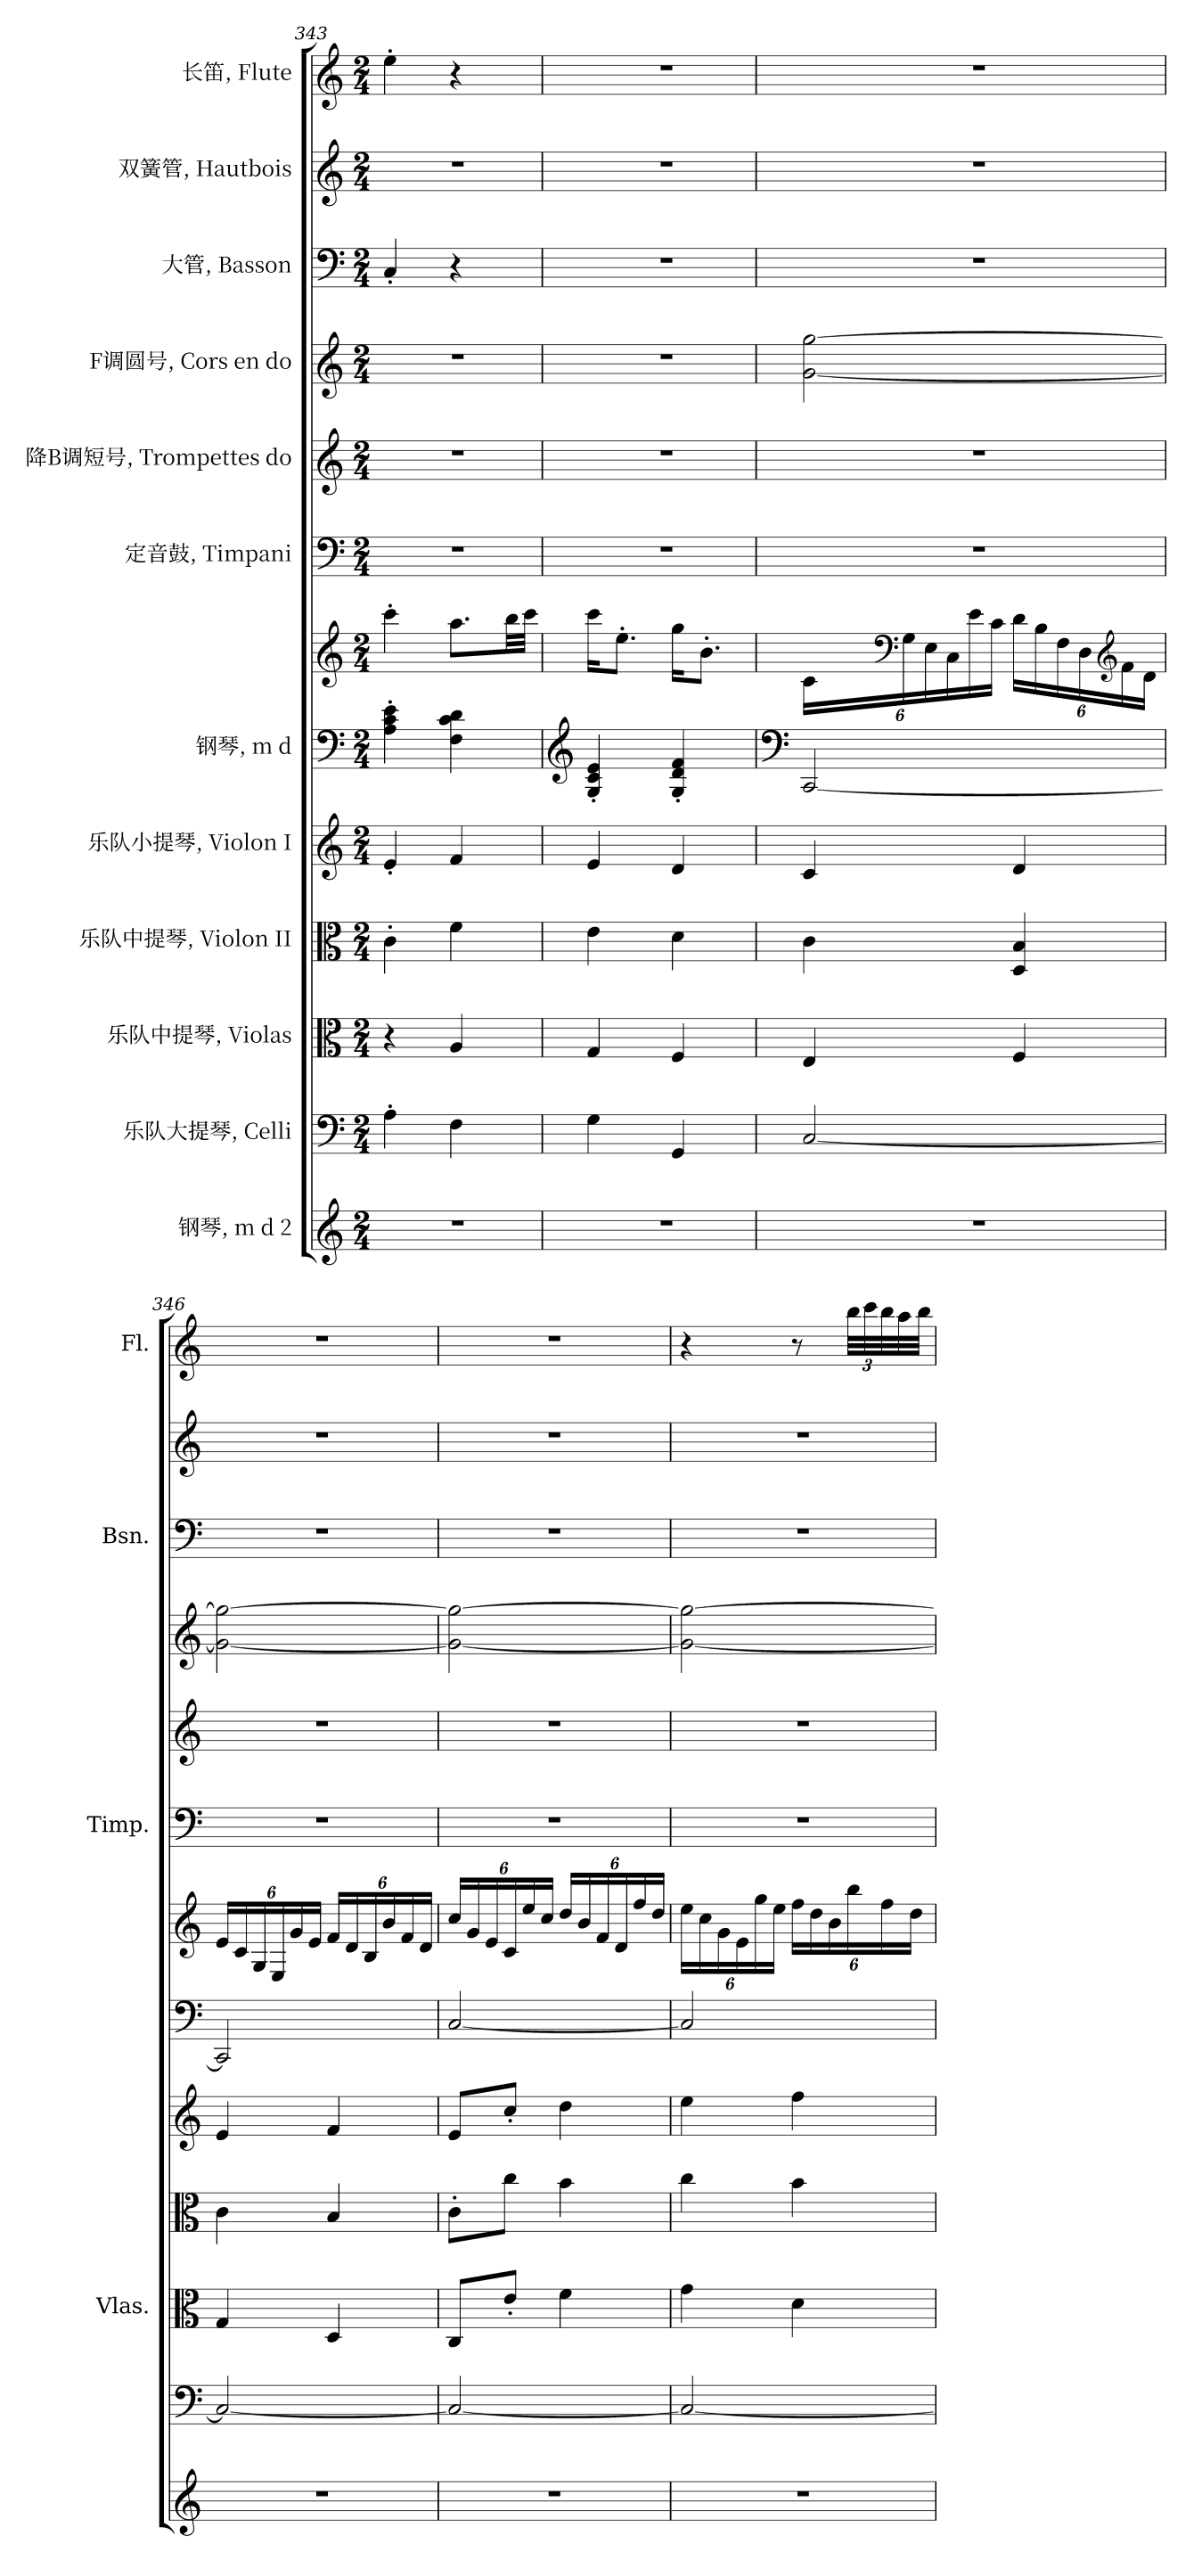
**kern	**kern	**kern	**kern	**kern	**kern	**kern	**kern	**kern	**kern	**kern	**kern	**kern
*part12	*part11	*part10	*part9	*part8	*part7	*part7	*part6	*part5	*part4	*part3	*part2	*part1
*staff13	*staff12	*staff11	*staff10	*staff9	*staff8	*staff7	*staff6	*staff5	*staff4	*staff3	*staff2	*staff1
*I"钢琴, m d 2	*I"乐队大提琴, Celli	*I"乐队中提琴, Violas	*I"乐队中提琴, Violon II	*I"乐队小提琴, Violon I	*I"钢琴, m d	*	*I"定音鼓, Timpani	*I"降B调短号, Trompettes do	*I"F调圆号, Cors en do	*I"大管, Basson	*I"双簧管, Hautbois	*I"长笛, Flute
*	*	*I'Vlas.	*	*	*	*	*I'Timp.	*	*	*I'Bsn.	*	*I'Fl.
*clefG2	*clefF4	*clefC3	*clefC3	*clefG2	*clefF4	*clefG2	*clefF4	*clefG2	*clefG2	*clefF4	*clefG2	*clefG2
*	*	*	*	*	*	*	*	*ITrd1c2	*ITrd4c7	*	*	*
*k[]	*k[]	*k[]	*k[]	*k[]	*k[]	*k[]	*k[]	*k[b-e-]	*k[b-]	*k[]	*k[]	*k[]
*M2/4	*M2/4	*M2/4	*M2/4	*M2/4	*M2/4	*M2/4	*M2/4	*M2/4	*M2/4	*M2/4	*M2/4	*M2/4
=343	=343	=343	=343	=343	=343	=343	=343	=343	=343	=343	=343	=343
2r	4A'\	4r	4c'\	4e'/	4A\' 4c\' 4e\'	4ccc'\	2r	2r	2r	4C'/	2r	4ee'\
.	4F\	4A/	4f\	4f/	4F\ 4c\ 4d\	8.aa\L	.	.	.	4r	.	4r
.	.	.	.	.	.	32bb\LL	.	.	.	.	.	.
.	.	.	.	.	.	32ccc\JJJ	.	.	.	.	.	.
!!LO:PB:g=z
=344	=344	=344	=344	=344	=344	=344	=344	=344	=344	=344	=344	=344
*	*	*	*	*	*clefG2	*	*	*	*	*	*	*
2r	4G\	4G/	4e\	4e/	4G/' 4c/' 4e/'	16ccc\KL	2r	2r	2r	2r	2r	2r
.	.	.	.	.	.	8.ee'\J	.	.	.	.	.	.
.	4GG/	4F/	4d\	4d/	4G/' 4d/' 4f/'	16gg\KL	.	.	.	.	.	.
.	.	.	.	.	.	8.b'\J	.	.	.	.	.	.
=345	=345	=345	=345	=345	=345	=345	=345	=345	=345	=345	=345	=345
*	*	*	*	*	*clefF4	*	*	*	*	*	*	*
*	*	*	*	*	*	*Xbrackettup	*	*	*	*	*	*
2r	[2C/	4E/	4c\	4c/	[2CC/	24c\LL	2r	2r	[2c\ [2cc\	2r	2r	2r
*	*	*	*	*	*	*clefF4	*	*	*	*	*	*
.	.	.	.	.	.	24G\	.	.	.	.	.	.
.	.	.	.	.	.	24E\	.	.	.	.	.	.
.	.	.	.	.	.	24C\	.	.	.	.	.	.
.	.	.	.	.	.	24e\	.	.	.	.	.	.
.	.	.	.	.	.	24c\JJ	.	.	.	.	.	.
.	.	4F/	4D/ 4B/	4d/	.	24d\LL	.	.	.	.	.	.
.	.	.	.	.	.	24B\	.	.	.	.	.	.
.	.	.	.	.	.	24F\	.	.	.	.	.	.
.	.	.	.	.	.	24D\	.	.	.	.	.	.
*	*	*	*	*	*	*clefG2	*	*	*	*	*	*
.	.	.	.	.	.	24f\	.	.	.	.	.	.
.	.	.	.	.	.	24d\JJ	.	.	.	.	.	.
=346	=346	=346	=346	=346	=346	=346	=346	=346	=346	=346	=346	=346
2r	2C/_	4G/	4c\	4e/	2CC/]	24e/LL	2r	2r	2c\_ 2cc\_	2r	2r	2r
.	.	.	.	.	.	24c/	.	.	.	.	.	.
.	.	.	.	.	.	24G/	.	.	.	.	.	.
.	.	.	.	.	.	24E/	.	.	.	.	.	.
.	.	.	.	.	.	24g/	.	.	.	.	.	.
.	.	.	.	.	.	24e/JJ	.	.	.	.	.	.
.	.	4D/	4B/	4f/	.	24f/LL	.	.	.	.	.	.
.	.	.	.	.	.	24d/	.	.	.	.	.	.
.	.	.	.	.	.	24B/	.	.	.	.	.	.
.	.	.	.	.	.	24b/	.	.	.	.	.	.
.	.	.	.	.	.	24f/	.	.	.	.	.	.
.	.	.	.	.	.	24d/JJ	.	.	.	.	.	.
!!LO:PB:g=z
=347	=347	=347	=347	=347	=347	=347	=347	=347	=347	=347	=347	=347
2r	2C/_	8C/L	8c'\L	8e/L	[2C/	24cc/LL	2r	2r	2c\_ 2cc\_	2r	2r	2r
.	.	.	.	.	.	24g/	.	.	.	.	.	.
.	.	.	.	.	.	24e/	.	.	.	.	.	.
.	.	8e'/J	8cc\J	8cc'/J	.	24c/	.	.	.	.	.	.
.	.	.	.	.	.	24ee/	.	.	.	.	.	.
.	.	.	.	.	.	24cc/JJ	.	.	.	.	.	.
.	.	4f\	4b\	4dd\	.	24dd/LL	.	.	.	.	.	.
.	.	.	.	.	.	24b/	.	.	.	.	.	.
.	.	.	.	.	.	24f/	.	.	.	.	.	.
.	.	.	.	.	.	24d/	.	.	.	.	.	.
.	.	.	.	.	.	24ff/	.	.	.	.	.	.
.	.	.	.	.	.	24dd/JJ	.	.	.	.	.	.
=348	=348	=348	=348	=348	=348	=348	=348	=348	=348	=348	=348	=348
2r	2C/_	4g\	4cc\	4ee\	2C/]	24ee\LL	2r	2r	2c\_ 2cc\_	2r	2r	4r
.	.	.	.	.	.	24cc\	.	.	.	.	.	.
.	.	.	.	.	.	24g\	.	.	.	.	.	.
.	.	.	.	.	.	24e\	.	.	.	.	.	.
.	.	.	.	.	.	24gg\	.	.	.	.	.	.
.	.	.	.	.	.	24ee\JJ	.	.	.	.	.	.
.	.	4d\	4b\	4ff\	.	24ff\LL	.	.	.	.	.	8r
.	.	.	.	.	.	24dd\	.	.	.	.	.	.
.	.	.	.	.	.	24b\	.	.	.	.	.	.
*	*	*	*	*	*	*	*	*	*	*	*	*Xbrackettup
.	.	.	.	.	.	24bb\	.	.	.	.	.	48bb\LLL
.	.	.	.	.	.	.	.	.	.	.	.	48ccc\
.	.	.	.	.	.	24ff\	.	.	.	.	.	48bb\
.	.	.	.	.	.	.	.	.	.	.	.	32aa\
.	.	.	.	.	.	24dd\JJ	.	.	.	.	.	.
.	.	.	.	.	.	.	.	.	.	.	.	32bb\JJJ
=	=	=	=	=	=	=	=	=	=	=	=	=
*-	*-	*-	*-	*-	*-	*-	*-	*-	*-	*-	*-	*-
